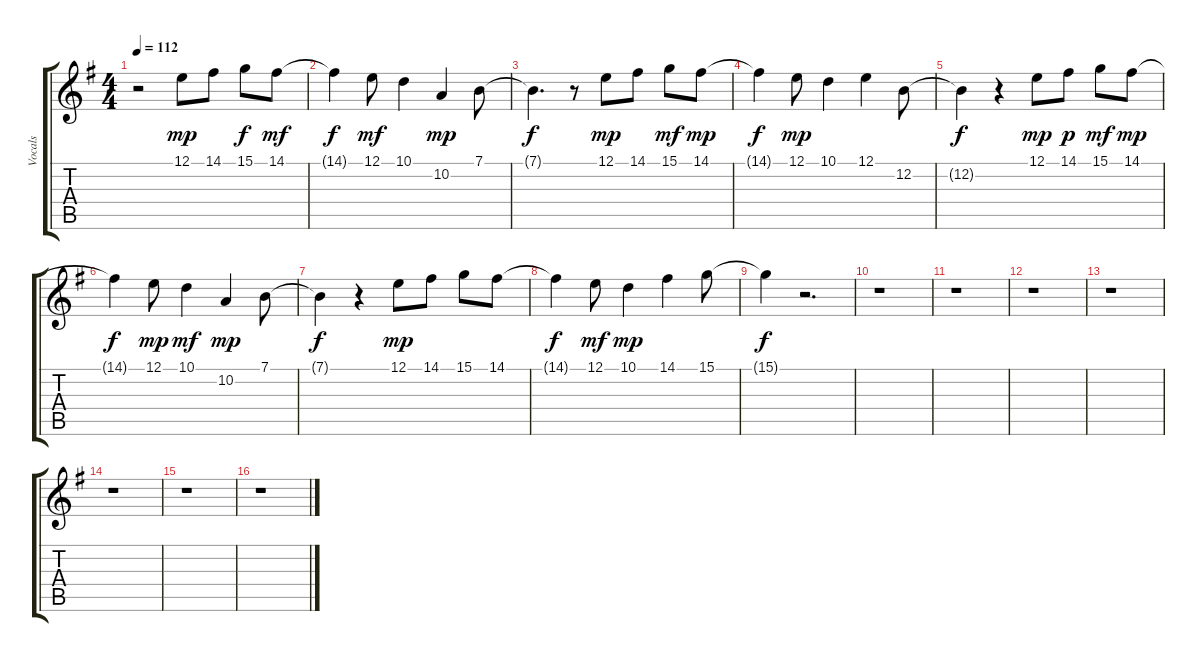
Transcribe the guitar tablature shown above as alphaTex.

\track ("Vocals" "Vocals") {instrument harmonica}
\staff {score tabs}
\tuning (E4 B3 G3 D3 A2 E2) {hide}
\ts (4 4)
\tempo 112
\clef g2
\ks g
r.2{dy f} 12.1.8{dy mp} 14.1.8 15.1.8{dy f} 14.1.8{dy mf} |
14.1{t}.4{dy f} 12.1.8{dy mf} 10.1.4 10.2.4{dy mp} 7.1.8 |
7.1{t}.4{d dy f} r.8 12.1.8{dy mp} 14.1.8 15.1.8{dy mf} 14.1.8{dy mp} |
14.1{t}.4{dy f} 12.1.8{dy mp} 10.1.4 12.1.4 12.2.8 |
12.2{t}.4{dy f} r.4 12.1.8{dy mp} 14.1.8{dy p} 15.1.8{dy mf} 14.1.8{dy mp} |
14.1{t}.4{dy f} 12.1.8{dy mp} 10.1.4{dy mf} 10.2.4{dy mp} 7.1.8 |
7.1{t}.4{dy f} r.4 12.1.8{dy mp} 14.1.8 15.1.8 14.1.8 |
14.1{t}.4{dy f} 12.1.8{dy mf} 10.1.4{dy mp} 14.1.4 15.1.8 |
15.1{t}.4{dy f} r.2{d} |
r.1 |
r.1 |
r.1 |
r.1 |
r.1 |
r.1 |
r.1
